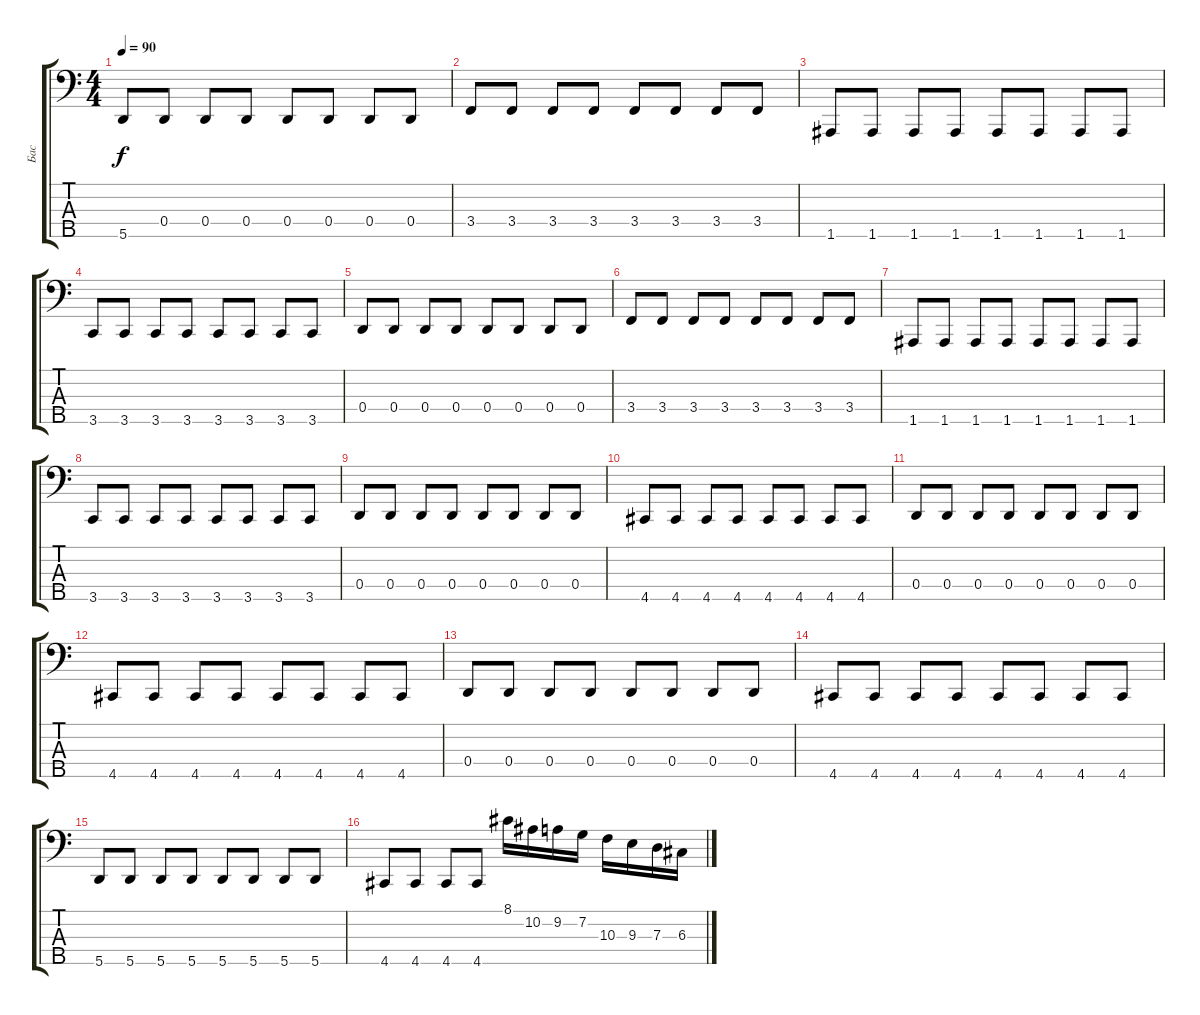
\track ("Бас" "Бас") {instrument electricbassfinger}
\staff {score tabs}
\tuning (F2 C2 G1 D1 A0) {hide}
\ts (4 4)
\tempo 90
\clef f4
\ks c
5.5.8{dy f} 0.4.8 0.4.8 0.4.8 0.4.8 0.4.8 0.4.8 0.4.8 |
3.4.8 3.4.8 3.4.8 3.4.8 3.4.8 3.4.8 3.4.8 3.4.8 |
1.5.8 1.5.8 1.5.8 1.5.8 1.5.8 1.5.8 1.5.8 1.5.8 |
3.5.8 3.5.8 3.5.8 3.5.8 3.5.8 3.5.8 3.5.8 3.5.8 |
0.4.8 0.4.8 0.4.8 0.4.8 0.4.8 0.4.8 0.4.8 0.4.8 |
3.4.8 3.4.8 3.4.8 3.4.8 3.4.8 3.4.8 3.4.8 3.4.8 |
1.5.8 1.5.8 1.5.8 1.5.8 1.5.8 1.5.8 1.5.8 1.5.8 |
3.5.8 3.5.8 3.5.8 3.5.8 3.5.8 3.5.8 3.5.8 3.5.8 |
0.4.8 0.4.8 0.4.8 0.4.8 0.4.8 0.4.8 0.4.8 0.4.8 |
4.5.8 4.5.8 4.5.8 4.5.8 4.5.8 4.5.8 4.5.8 4.5.8 |
0.4.8 0.4.8 0.4.8 0.4.8 0.4.8 0.4.8 0.4.8 0.4.8 |
4.5.8 4.5.8 4.5.8 4.5.8 4.5.8 4.5.8 4.5.8 4.5.8 |
0.4.8 0.4.8 0.4.8 0.4.8 0.4.8 0.4.8 0.4.8 0.4.8 |
4.5.8 4.5.8 4.5.8 4.5.8 4.5.8 4.5.8 4.5.8 4.5.8 |
5.5.8 5.5.8 5.5.8 5.5.8 5.5.8 5.5.8 5.5.8 5.5.8 |
4.5.8 4.5.8 4.5.8 4.5.8 8.1.16 10.2.16 9.2.16 7.2.16 10.3.16 9.3.16 7.3.16 6.3.16
